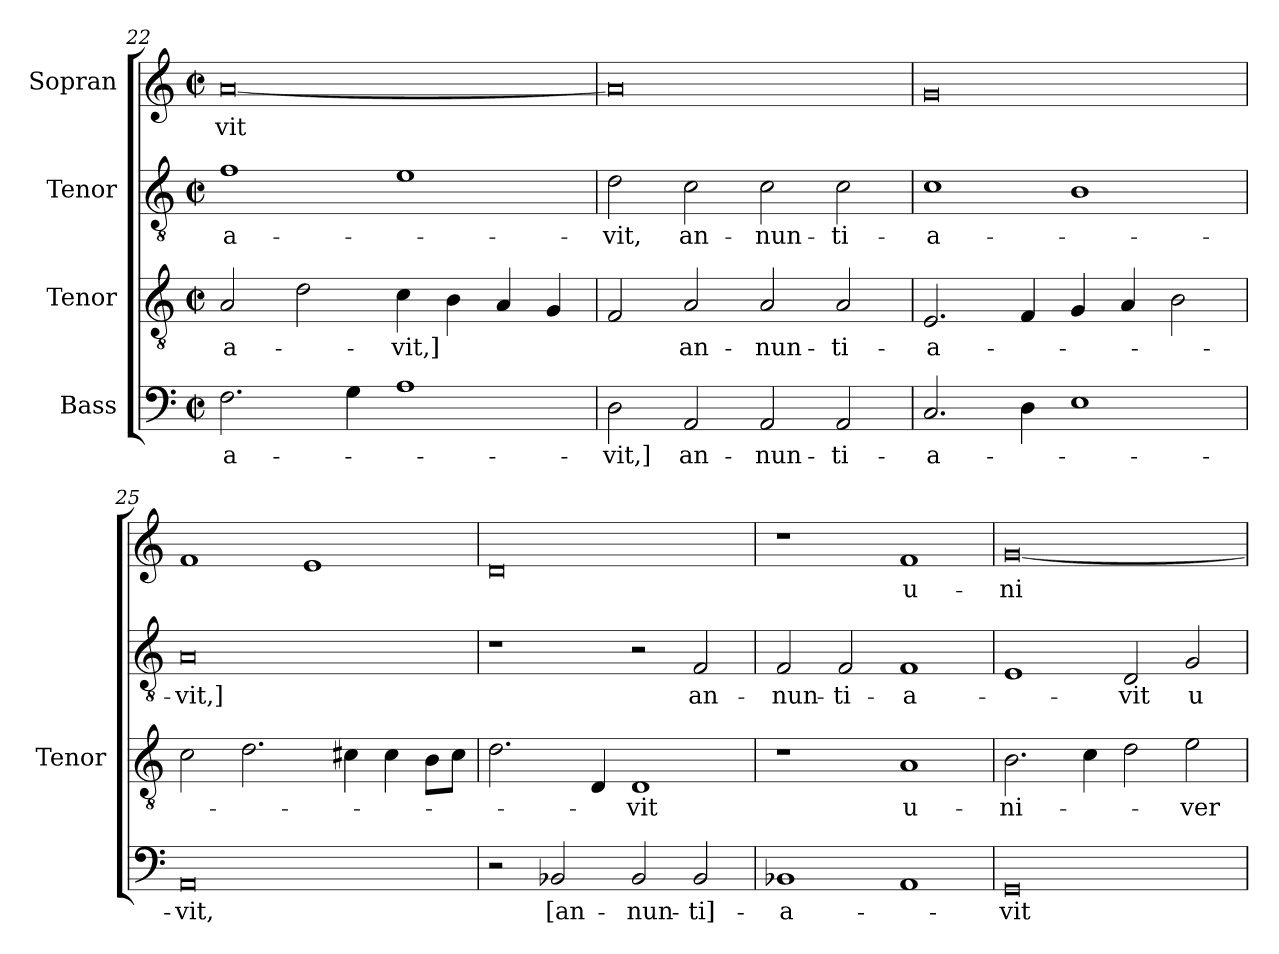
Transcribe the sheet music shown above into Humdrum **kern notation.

**kern	**text	**kern	**text	**kern	**text	**kern	**text
*part4	*part4	*part3	*part3	*part2	*part2	*part1	*part1
*staff4	*staff4	*staff3	*staff3	*staff2	*staff2	*staff1	*staff1
*I"Bass	*	*I"Tenor	*	*I"Tenor	*	*I"Sopran	*
*	*	*I'Tenor	*	*	*	*	*
!!LO:LB:g=z
*clefF4	*	*clefGv2	*	*clefGv2	*	*clefG2	*
*	*	*ITrd7c12	*	*ITrd7c12	*	*	*
*k[]	*	*k[]	*	*k[]	*	*k[]	*
*M2/2	*	*M2/2	*	*M2/2	*	*M2/2	*
*met(c|)	*	*met(c|)	*	*met(c|)	*	*met(c|)	*
=22	=22	=22	=22	=22	=22	=22	=22
!	!LO:LY:b:color=#000000	!	!	!	!	!	!
!	!	!	!LO:LY:b:color=#000000	!	!	!	!
!	!	!	!	!	!LO:LY:b:color=#000000	!	!
!	!	!	!	!	!	!	!LO:LY:b:color=#000000
2.Fi\	-a-	2AAi/	-a-	1Fi	-a-	[<0ai	-vit
.	.	2Di\	.	.	.	.	.
4Gi\	.	.	.	.	.	.	.
!	!	!	!LO:LY:b:color=#000000	!	!	!	!
1Ai	.	4Ci\	-vit,]	1Ei	.	.	.
.	.	4BBi\	.	.	.	.	.
.	.	4AAi/	.	.	.	.	.
.	.	4GGi/	.	.	.	.	.
=23	=23	=23	=23	=23	=23	=23	=23
!	!LO:LY:b:color=#000000	!	!	!	!	!	!
!	!	!	!	!	!LO:LY:b:color=#000000	!	!
2Di\	-vit,]	2FFi/	.	2Di\	-vit,	0ai]	.
!	!LO:LY:b:color=#000000	!	!	!	!	!	!
!	!	!	!LO:LY:b:color=#000000	!	!	!	!
!	!	!	!	!	!LO:LY:b:color=#000000	!	!
2AAi/	an-	2AAi/	an-	2Ci\	an-	.	.
!	!LO:LY:b:color=#000000	!	!	!	!	!	!
!	!	!	!LO:LY:b:color=#000000	!	!	!	!
!	!	!	!	!	!LO:LY:b:color=#000000	!	!
2AAi/	-nun-	2AAi/	-nun-	2Ci\	-nun-	.	.
!	!LO:LY:b:color=#000000	!	!	!	!	!	!
!	!	!	!LO:LY:b:color=#000000	!	!	!	!
!	!	!	!	!	!LO:LY:b:color=#000000	!	!
2AAi/	-ti-	2AAi/	-ti-	2Ci\	-ti-	.	.
=24	=24	=24	=24	=24	=24	=24	=24
!	!LO:LY:b:color=#000000	!	!	!	!	!	!
!	!	!	!LO:LY:b:color=#000000	!	!	!	!
!	!	!	!	!	!LO:LY:b:color=#000000	!	!
2.Ci/	-a-	2.EEi/	-a-	1Ci	-a-	0gi	.
4Di\	.	4FFi/	.	.	.	.	.
1Ei	.	4GGi/	.	1BBi	.	.	.
.	.	4AAi/	.	.	.	.	.
.	.	2BBi\	.	.	.	.	.
=25	=25	=25	=25	=25	=25	=25	=25
!	!LO:LY:b:color=#000000	!	!	!	!	!	!
!	!	!	!	!	!LO:LY:b:color=#000000	!	!
0AAi	-vit,	2Ci\	.	0AAi	-vit,]	1fi	.
.	.	2.Di\	.	.	.	.	.
.	.	.	.	.	.	1ei	.
.	.	4C#Xi\	.	.	.	.	.
.	.	4C#i\	.	.	.	.	.
.	.	8BBi\L	.	.	.	.	.
.	.	8C#i\J	.	.	.	.	.
=26	=26	=26	=26	=26	=26	=26	=26
2r	.	2.Di\	.	1r	.	0di	.
!	!LO:LY:b:color=#000000	!	!	!	!	!	!
2BB-Xi/	[an-	.	.	.	.	.	.
.	.	4DDi/	.	.	.	.	.
!	!LO:LY:b:color=#000000	!	!	!	!	!	!
!	!	!	!LO:LY:b:color=#000000	!	!	!	!
2BB-i/	-nun-	1DDi	-vit	2r	.	.	.
!	!LO:LY:b:color=#000000	!	!	!	!	!	!
!	!	!	!	!	!LO:LY:b:color=#000000	!	!
2BB-i/	-ti]-	.	.	2FFi/	an-	.	.
=27	=27	=27	=27	=27	=27	=27	=27
!	!LO:LY:b:color=#000000	!	!	!	!	!	!
!	!	!	!	!	!LO:LY:b:color=#000000	!	!
1BB-Xi	-a-	1r	.	2FFi/	-nun-	1r	.
!	!	!	!	!	!LO:LY:b:color=#000000	!	!
.	.	.	.	2FFi/	-ti-	.	.
!	!	!	!LO:LY:b:color=#000000	!	!	!	!
!	!	!	!	!	!LO:LY:b:color=#000000	!	!
!	!	!	!	!	!	!	!LO:LY:b:color=#000000
1AAi	.	1AAi	u-	1FFi	-a-	1fi	u-
=28	=28	=28	=28	=28	=28	=28	=28
!	!LO:LY:b:color=#000000	!	!	!	!	!	!
!	!	!	!LO:LY:b:color=#000000	!	!	!	!
!	!	!	!	!	!	!	!LO:LY:b:color=#000000
0GGi	-vit	2.BBi\	-ni-	1EEi	.	[<0gi	-ni-
.	.	4Ci\	.	.	.	.	.
!	!	!	!	!	!LO:LY:b:color=#000000	!	!
.	.	2Di\	.	2DDi/	-vit	.	.
!	!	!	!LO:LY:b:color=#000000	!	!	!	!
!	!	!	!	!	!LO:LY:b:color=#000000	!	!
.	.	2Ei\	-ver-	2GGi/	u-	.	.
=	=	=	=	=	=	=	=
*-	*-	*-	*-	*-	*-	*-	*-
